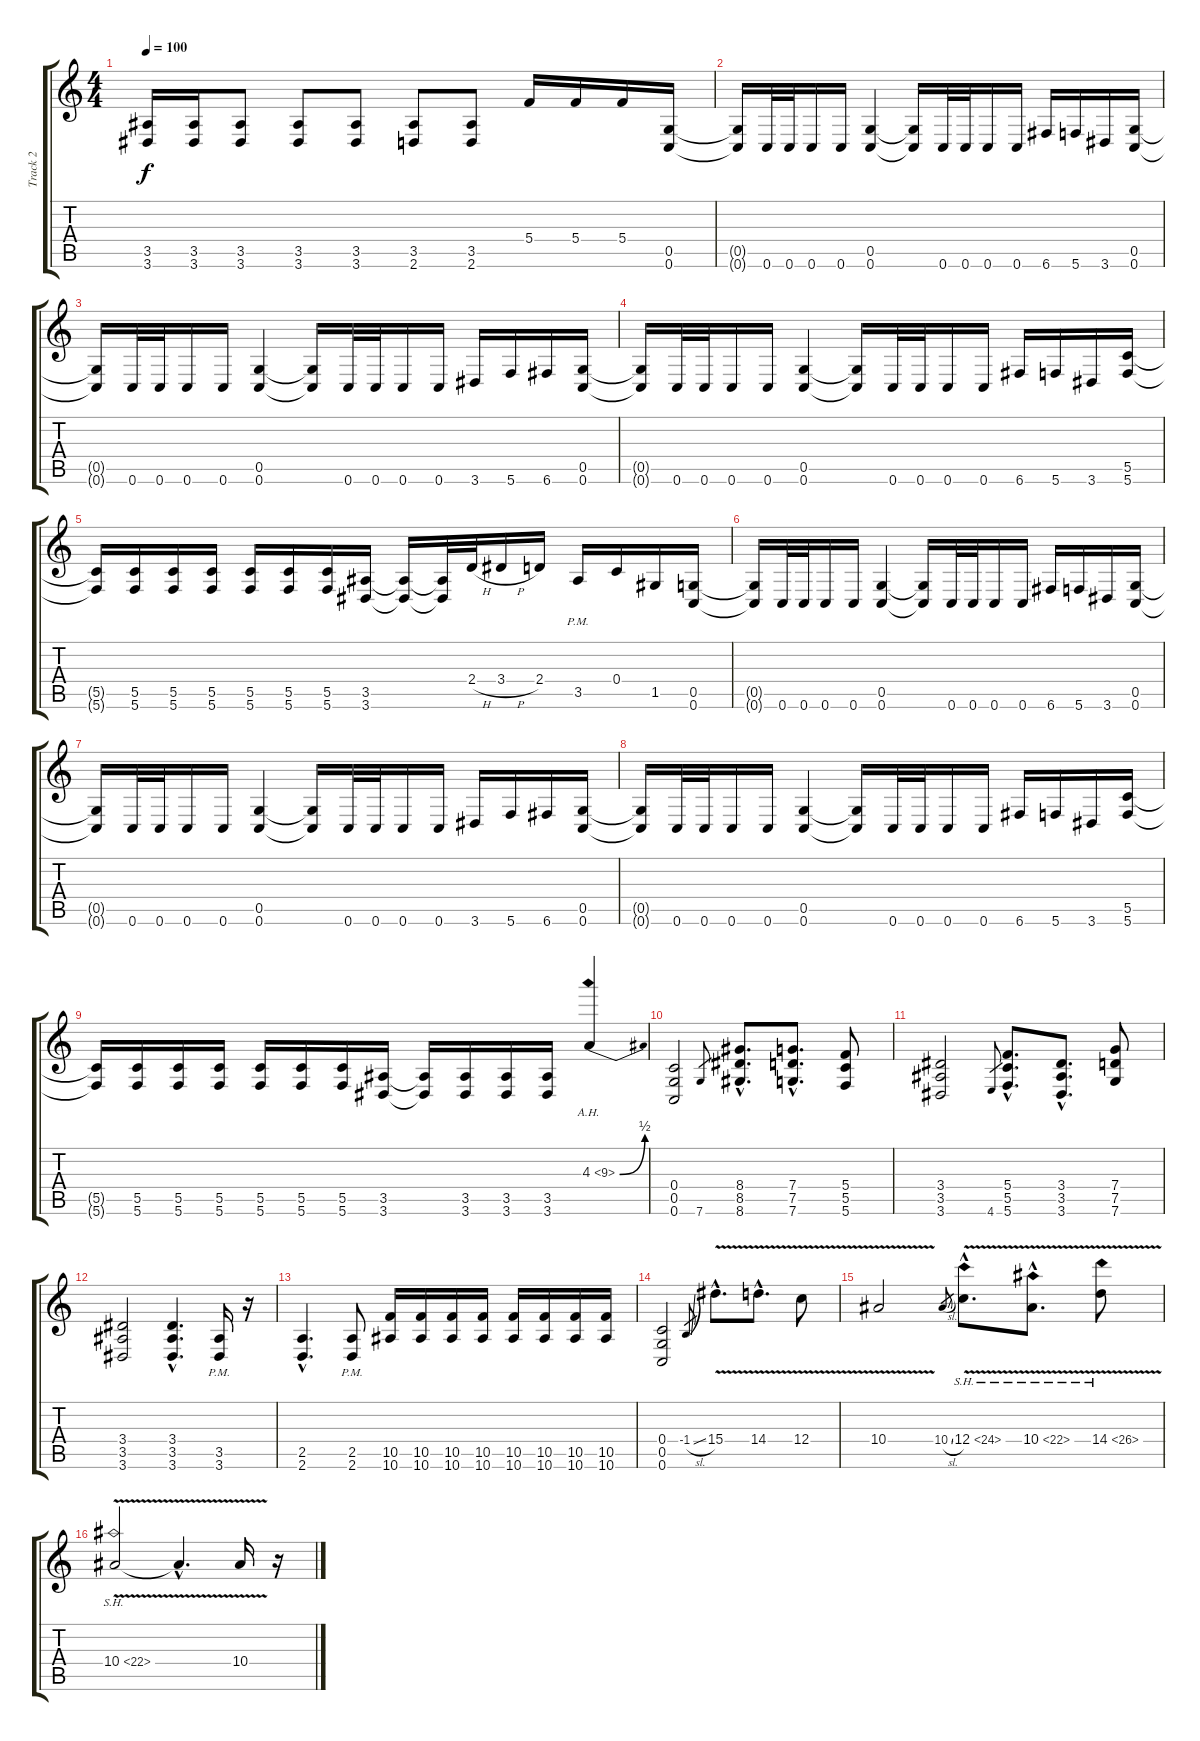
\track ("Track 2" "Track 2") {instrument overdrivenguitar}
\staff {score tabs}
\tuning (D4 A3 F3 C3 G2 C2) {hide}
\ts (4 4)
\tempo 100
\clef g2
\ks c
(3.5{t} 3.6{t}).16{dy f} (3.5 3.6).16 (3.5 3.6).8 (3.5 3.6).8 (3.5 3.6).8 (3.5 2.6).8 (3.5 2.6).8 5.4.16 5.4.16 5.4.16 (0.5 0.6).16 |
(0.5{t} 0.6{t}).16 0.6.32 0.6.32 0.6.16 0.6.16 (0.5 0.6).4 (0.5{t} 0.6{t}).16 0.6.32 0.6.32 0.6.16 0.6.16 6.6.16 5.6.16 3.6.16 (0.5 0.6).16 |
(0.5{t} 0.6{t}).16 0.6.32 0.6.32 0.6.16 0.6.16 (0.5 0.6).4 (0.5{t} 0.6{t}).16 0.6.32 0.6.32 0.6.16 0.6.16 3.6.16 5.6.16 6.6.16 (0.5 0.6).16 |
(0.5{t} 0.6{t}).16 0.6.32 0.6.32 0.6.16 0.6.16 (0.5 0.6).4 (0.5{t} 0.6{t}).16 0.6.32 0.6.32 0.6.16 0.6.16 6.6.16 5.6.16 3.6.16 (5.5 5.6).16 |
(5.5{t} 5.6{t}).16 (5.5 5.6).16 (5.5 5.6).16 (5.5 5.6).16 (5.5 5.6).16 (5.5 5.6).16 (5.5 5.6).16 (3.5 3.6).16 (3.5{t} 3.6{t}).16 (3.5{t} 3.6{t}).32 2.4{h}.32 3.4{h}.16 2.4.16 3.5{pm}.16 0.4.16 1.5.16 (0.5 0.6).16 |
(0.5{t} 0.6{t}).16 0.6.32 0.6.32 0.6.16 0.6.16 (0.5 0.6).4 (0.5{t} 0.6{t}).16 0.6.32 0.6.32 0.6.16 0.6.16 6.6.16 5.6.16 3.6.16 (0.5 0.6).16 |
(0.5{t} 0.6{t}).16 0.6.32 0.6.32 0.6.16 0.6.16 (0.5 0.6).4 (0.5{t} 0.6{t}).16 0.6.32 0.6.32 0.6.16 0.6.16 3.6.16 5.6.16 6.6.16 (0.5 0.6).16 |
(0.5{t} 0.6{t}).16 0.6.32 0.6.32 0.6.16 0.6.16 (0.5 0.6).4 (0.5{t} 0.6{t}).16 0.6.32 0.6.32 0.6.16 0.6.16 6.6.16 5.6.16 3.6.16 (5.5 5.6).16 |
(5.5{t} 5.6{t}).16 (5.5 5.6).16 (5.5 5.6).16 (5.5 5.6).16 (5.5 5.6).16 (5.5 5.6).16 (5.5 5.6).16 (3.5 3.6).16 (3.5{t} 3.6{t}).16 (3.5 3.6).16 (3.5 3.6).16 (3.5 3.6).16 4.3{be (bend 0 0 60 2) ah 5}.4 |
(0.4 0.5 0.6).2 7.6.8{gr} (8.4{hac} 8.5{hac} 8.6{hac}).8{d} (7.4{hac} 7.5{hac} 7.6{hac}).8{d} (5.4 5.5 5.6).8 |
(3.4 3.5 3.6).2 4.6.8{gr} (5.4{hac} 5.5{hac} 5.6{hac}).8{d} (3.4{hac} 3.5{hac} 3.6{hac}).8{d} (7.4 7.5 7.6).8 |
(3.4 3.5 3.6).2 (3.4{hac} 3.5{hac} 3.6{hac}).4{d} (3.5{pm} 3.6{pm}).16 r.16 |
(2.5{hac} 2.6{hac}).4{d} (2.5{pm} 2.6{pm}).8 (10.5 10.6).16 (10.5 10.6).16 (10.5 10.6).16 (10.5 10.6).16 (10.5 10.6).16 (10.5 10.6).16 (10.5 10.6).16 (10.5 10.6).16 |
(0.4 0.5 0.6).2 -1.4{sl}.8{gr} 15.4{v hac}.8{d} 14.4{v hac}.8{d} 12.4{v}.8 |
10.4{v}.2 10.4{sl}.8{gr} 12.4{sh 12 v hac}.8{d} 10.4{sh 12 v hac}.8{d} 14.4{sh 12 v}.8 |
10.4{sh 12 v}.2 10.4{hac t}.4{d} 10.4{v}.16 r.16
